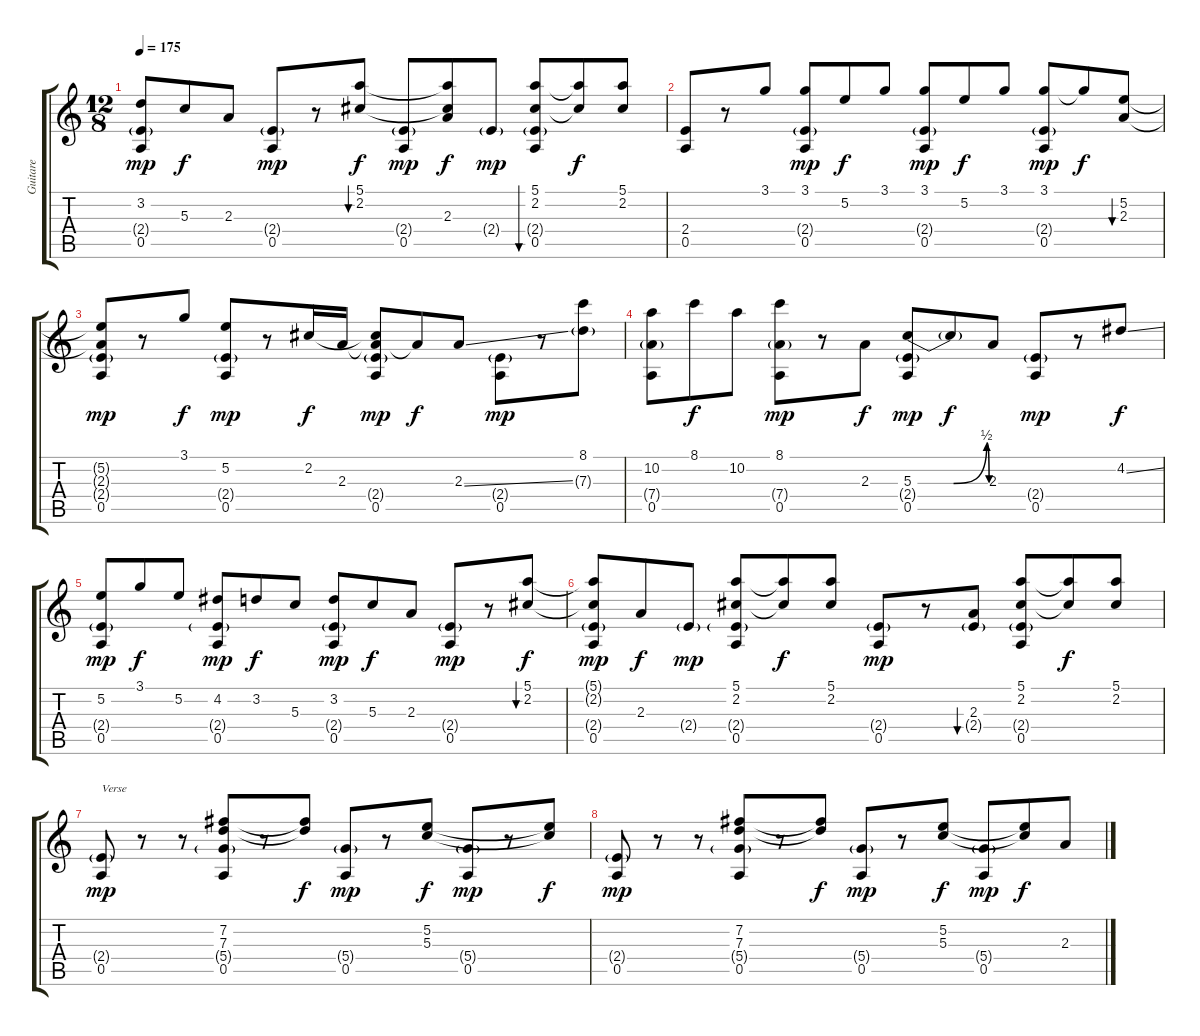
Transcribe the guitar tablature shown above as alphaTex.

\track ("Guitare" "Guitare") {instrument acousticguitarsteel}
\staff {score tabs}
\tuning (E4 B3 G3 D3 A2 E2) {hide}
\ts (12 8)
\tempo 175
\clef g2
\ks c
(3.2 2.4{g} 0.5).8{dy mp} 5.3.8{dy f} 2.3.8 (2.4{g} 0.5).8{dy mp} r.8 (5.1 2.2).8{bu 480 dy f} (2.4{g} 0.5).8{dy mp} (5.1{t} 2.2{t} 2.3).8{dy f} 2.4{g}.8{dy mp} (5.1 2.2 2.4{g} 0.5).8{bu 480} (5.1{t} 2.2{t}).8{dy f} (5.1 2.2).8 |
(2.4 0.5).8 r.8 3.1.8 (3.1 2.4{g} 0.5).8{dy mp} 5.2.8{dy f} 3.1.8 (3.1 2.4{g} 0.5).8{dy mp} 5.2.8{dy f} 3.1.8 (3.1 2.4{g} 0.5).8{dy mp} 3.1{t}.8{dy f} (5.2 2.3).8{bu 480} |
(5.2{t} 2.3{t} 2.4{g} 0.5).8{dy mp} r.8 3.1.8{dy f} (5.2 2.4{g} 0.5).8{dy mp} r.8 2.2.16{dy f} 2.3.16 (2.2{t} 2.3{t} 2.4{g} 0.5).8{dy mp} 2.3{t}.8{dy f} 2.3{ss}.8 (2.4{g} 0.5).8{dy mp} r.8 (8.1 7.3{g}).8 |
(10.2 7.4{g} 0.5).8 8.1.8{dy f} 10.2.8 (8.1 7.4{g} 0.5).8{dy mp} r.8 2.3.8{dy f} (5.3{be (custom 0 0 30 0 58 2 60 0)} 2.4{g} 0.5).8{dy mp} 5.3{t}.8{dy f} 2.3.8 (2.4{g} 0.5).8{dy mp} r.8 4.2{ss}.8{dy f} |
(5.2 2.4{g} 0.5).8{dy mp} 3.1.8{dy f} 5.2.8 (4.2 2.4{g} 0.5).8{dy mp} 3.2.8{dy f} 5.3.8 (3.2 2.4{g} 0.5).8{dy mp} 5.3.8{dy f} 2.3.8 (2.4{g} 0.5).8{dy mp} r.8 (5.1 2.2).8{bu 480 dy f} |
(5.1{t} 2.2{t} 2.4{g} 0.5).8{dy mp} 2.3.8{dy f} 2.4{g}.8{dy mp} (5.1 2.2 2.4{g} 0.5).8 (5.1{t} 2.2{t}).8{dy f} (5.1 2.2).8 (2.4{g} 0.5).8{dy mp} r.8 (2.3 2.4{g}).8{bu 480} (5.1 2.2 2.4{g} 0.5).8 (5.1{t} 2.2{t}).8{dy f} (5.1 2.2).8 |
(2.4{g} 0.5).8{txt "Verse" dy mp} r.8 r.8 (7.2 7.3 5.4{g} 0.5).8 r.8 (7.2{t} 7.3{t}).8{dy f} (5.4{g} 0.5).8{dy mp} r.8 (5.2 5.3).8{dy f} (5.4{g} 0.5).8{dy mp} r.8 (5.2{t} 5.3{t}).8{dy f} |
(2.4{g} 0.5).8{dy mp} r.8 r.8 (7.2 7.3 5.4{g} 0.5).8 r.8 (7.2{t} 7.3{t}).8{dy f} (5.4{g} 0.5).8{dy mp} r.8 (5.2 5.3).8{dy f} (5.4{g} 0.5).8{dy mp} (5.2{t} 5.3{t}).8{dy f} 2.3.8
